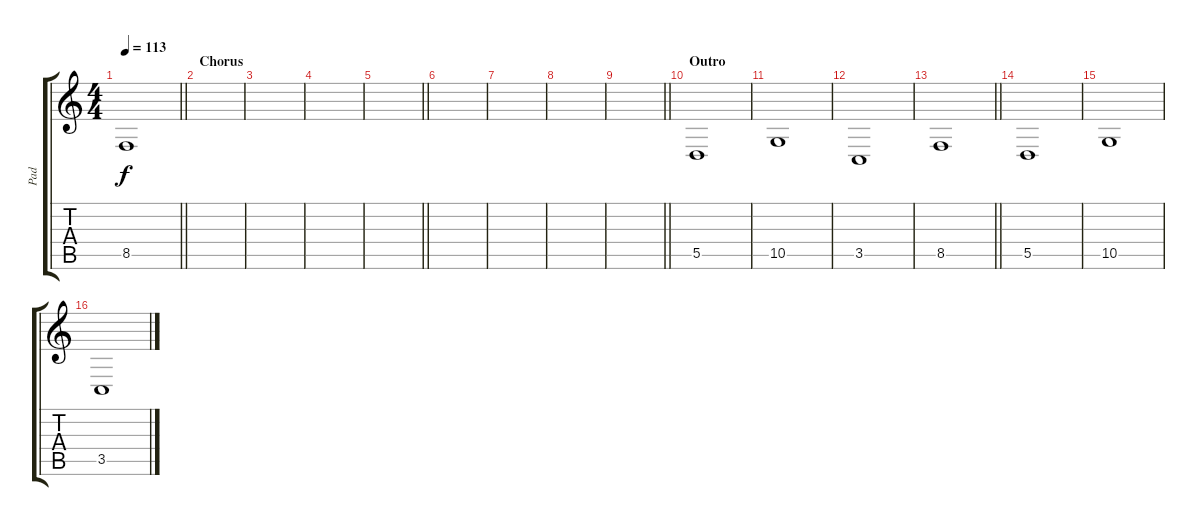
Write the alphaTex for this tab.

\track ("Pad" "Pad") {instrument pad2warm}
\staff {score tabs}
\tuning (E4 B3 G3 D3 A2 E2) {hide}
\ts (4 4)
\tempo 113
\clef g2
\barLineRight lightlight
\ks c
8.5.1{dy f} |
\section ("" "Chorus")
|
|
|
\barLineRight lightlight
|
|
|
|
\barLineRight lightlight
|
\section ("" "Outro")
5.5.1{instrument pad2warm} |
10.5.1 |
3.5.1 |
\barLineRight lightlight
8.5.1 |
5.5.1{instrument pad2warm} |
10.5.1 |
3.5.1
